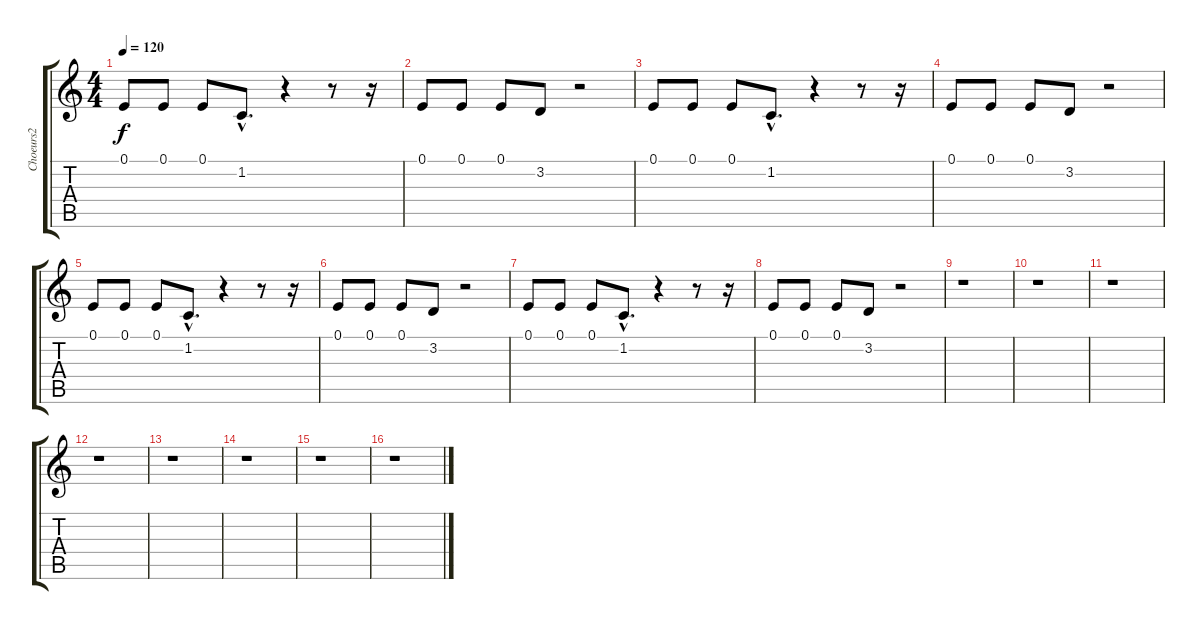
\track ("Choeurs2" "Choeurs2") {instrument voiceoohs}
\staff {score tabs}
\tuning (E4 B3 G3 D3 A2 E2) {hide}
\ts (4 4)
\tempo 120
\clef g2
\ks c
0.1.8{dy f} 0.1.8 0.1.8 1.2{hac}.8{d} r.4 r.8 r.16 |
0.1.8 0.1.8 0.1.8 3.2.8 r.2 |
0.1.8 0.1.8 0.1.8 1.2{hac}.8{d} r.4 r.8 r.16 |
0.1.8 0.1.8 0.1.8 3.2.8 r.2 |
0.1.8 0.1.8 0.1.8 1.2{hac}.8{d} r.4 r.8 r.16 |
0.1.8 0.1.8 0.1.8 3.2.8 r.2 |
0.1.8 0.1.8 0.1.8 1.2{hac}.8{d} r.4 r.8 r.16 |
0.1.8 0.1.8 0.1.8 3.2.8 r.2 |
r.1 |
r.1 |
r.1 |
r.1 |
r.1 |
r.1 |
r.1 |
r.1
